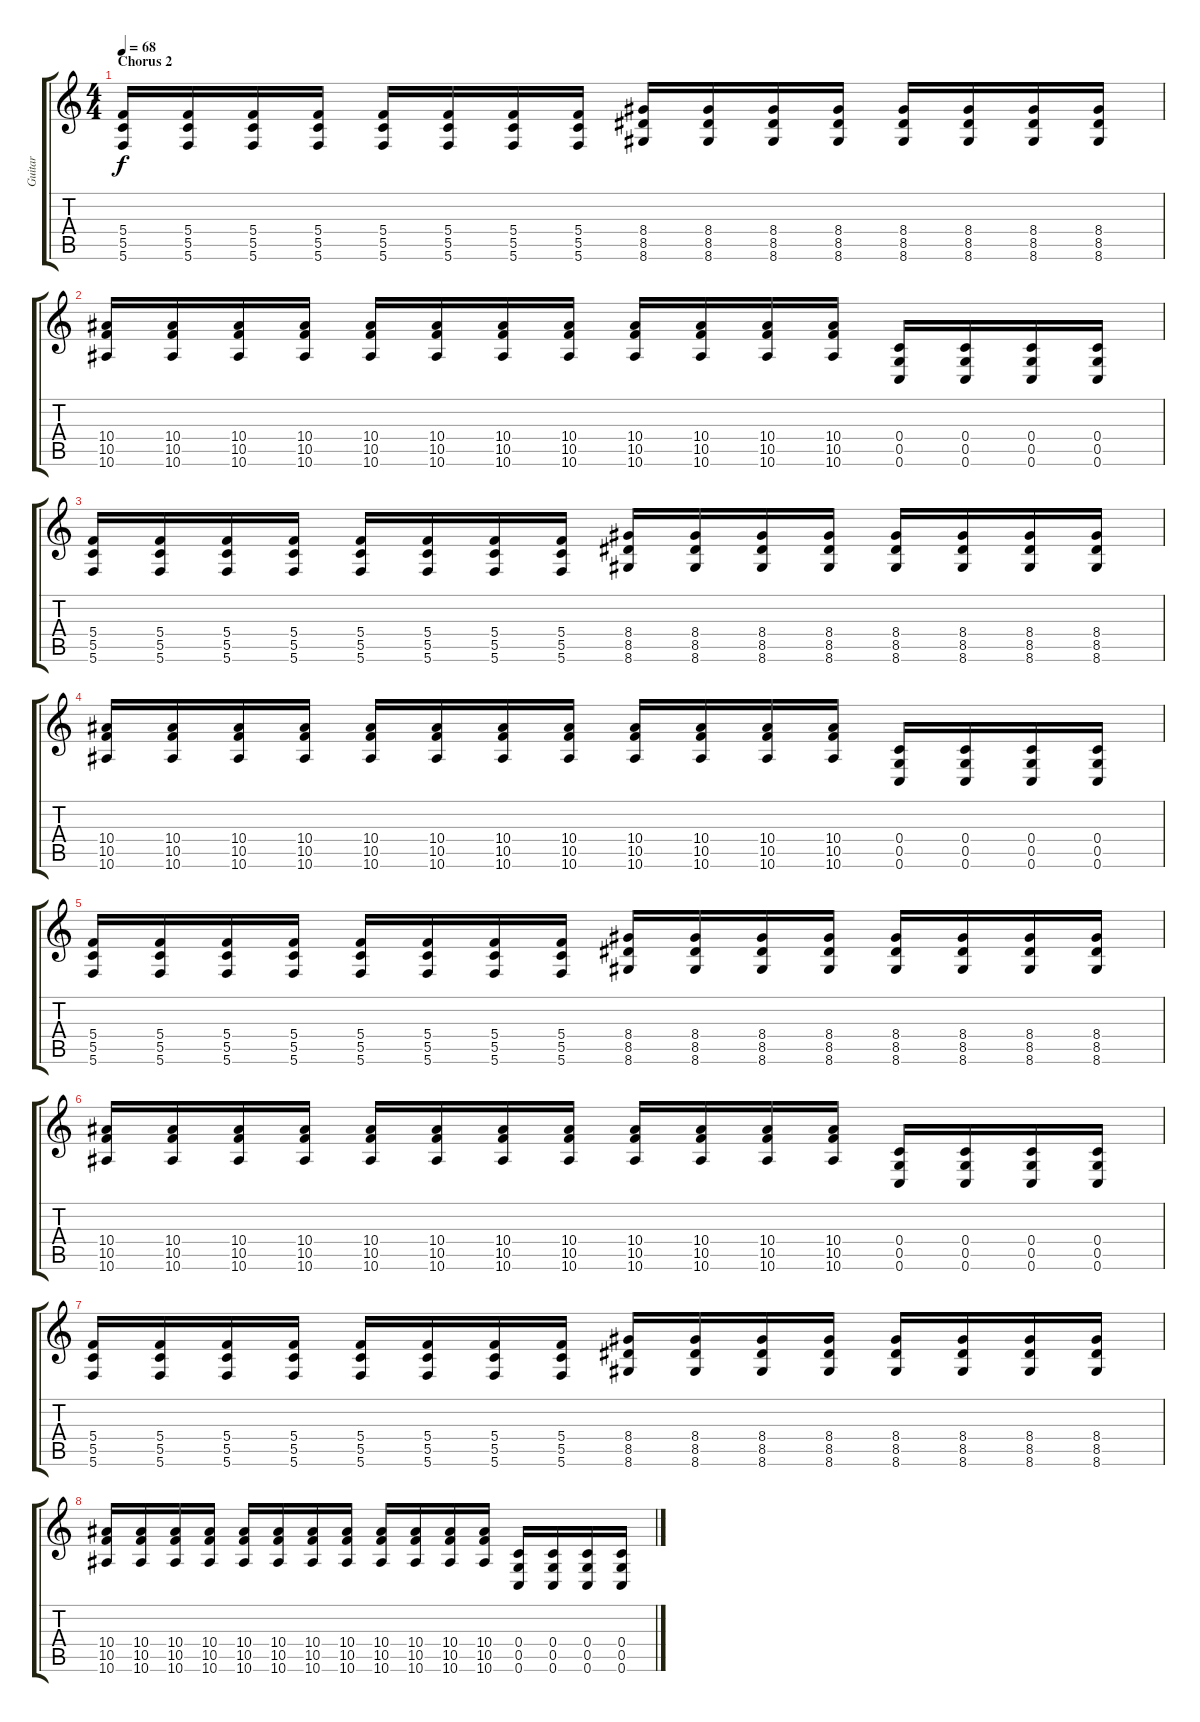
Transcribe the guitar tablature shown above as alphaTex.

\track ("Guitar" "Guitar") {instrument distortionguitar}
\staff {score tabs}
\tuning (D4 A3 F3 C3 G2 C2) {hide}
\ts (4 4)
\section ("" "Chorus 2")
\tempo 68
\clef g2
\ks c
(5.4 5.5 5.6).16{dy f} (5.4 5.5 5.6).16 (5.4 5.5 5.6).16 (5.4 5.5 5.6).16 (5.4 5.5 5.6).16 (5.4 5.5 5.6).16 (5.4 5.5 5.6).16 (5.4 5.5 5.6).16 (8.4 8.5 8.6).16 (8.4 8.5 8.6).16 (8.4 8.5 8.6).16 (8.4 8.5 8.6).16 (8.4 8.5 8.6).16 (8.4 8.5 8.6).16 (8.4 8.5 8.6).16 (8.4 8.5 8.6).16 |
(10.4 10.5 10.6).16 (10.4 10.5 10.6).16 (10.4 10.5 10.6).16 (10.4 10.5 10.6).16 (10.4 10.5 10.6).16 (10.4 10.5 10.6).16 (10.4 10.5 10.6).16 (10.4 10.5 10.6).16 (10.4 10.5 10.6).16 (10.4 10.5 10.6).16 (10.4 10.5 10.6).16 (10.4 10.5 10.6).16 (0.4 0.5 0.6).16 (0.4 0.5 0.6).16 (0.4 0.5 0.6).16 (0.4 0.5 0.6).16 |
(5.4 5.5 5.6).16 (5.4 5.5 5.6).16 (5.4 5.5 5.6).16 (5.4 5.5 5.6).16 (5.4 5.5 5.6).16 (5.4 5.5 5.6).16 (5.4 5.5 5.6).16 (5.4 5.5 5.6).16 (8.4 8.5 8.6).16 (8.4 8.5 8.6).16 (8.4 8.5 8.6).16 (8.4 8.5 8.6).16 (8.4 8.5 8.6).16 (8.4 8.5 8.6).16 (8.4 8.5 8.6).16 (8.4 8.5 8.6).16 |
(10.4 10.5 10.6).16 (10.4 10.5 10.6).16 (10.4 10.5 10.6).16 (10.4 10.5 10.6).16 (10.4 10.5 10.6).16 (10.4 10.5 10.6).16 (10.4 10.5 10.6).16 (10.4 10.5 10.6).16 (10.4 10.5 10.6).16 (10.4 10.5 10.6).16 (10.4 10.5 10.6).16 (10.4 10.5 10.6).16 (0.4 0.5 0.6).16 (0.4 0.5 0.6).16 (0.4 0.5 0.6).16 (0.4 0.5 0.6).16 |
(5.4 5.5 5.6).16 (5.4 5.5 5.6).16 (5.4 5.5 5.6).16 (5.4 5.5 5.6).16 (5.4 5.5 5.6).16 (5.4 5.5 5.6).16 (5.4 5.5 5.6).16 (5.4 5.5 5.6).16 (8.4 8.5 8.6).16 (8.4 8.5 8.6).16 (8.4 8.5 8.6).16 (8.4 8.5 8.6).16 (8.4 8.5 8.6).16 (8.4 8.5 8.6).16 (8.4 8.5 8.6).16 (8.4 8.5 8.6).16 |
(10.4 10.5 10.6).16 (10.4 10.5 10.6).16 (10.4 10.5 10.6).16 (10.4 10.5 10.6).16 (10.4 10.5 10.6).16 (10.4 10.5 10.6).16 (10.4 10.5 10.6).16 (10.4 10.5 10.6).16 (10.4 10.5 10.6).16 (10.4 10.5 10.6).16 (10.4 10.5 10.6).16 (10.4 10.5 10.6).16 (0.4 0.5 0.6).16 (0.4 0.5 0.6).16 (0.4 0.5 0.6).16 (0.4 0.5 0.6).16 |
(5.4 5.5 5.6).16 (5.4 5.5 5.6).16 (5.4 5.5 5.6).16 (5.4 5.5 5.6).16 (5.4 5.5 5.6).16 (5.4 5.5 5.6).16 (5.4 5.5 5.6).16 (5.4 5.5 5.6).16 (8.4 8.5 8.6).16 (8.4 8.5 8.6).16 (8.4 8.5 8.6).16 (8.4 8.5 8.6).16 (8.4 8.5 8.6).16 (8.4 8.5 8.6).16 (8.4 8.5 8.6).16 (8.4 8.5 8.6).16 |
(10.4 10.5 10.6).16 (10.4 10.5 10.6).16 (10.4 10.5 10.6).16 (10.4 10.5 10.6).16 (10.4 10.5 10.6).16 (10.4 10.5 10.6).16 (10.4 10.5 10.6).16 (10.4 10.5 10.6).16 (10.4 10.5 10.6).16 (10.4 10.5 10.6).16 (10.4 10.5 10.6).16 (10.4 10.5 10.6).16 (0.4 0.5 0.6).16 (0.4 0.5 0.6).16 (0.4 0.5 0.6).16 (0.4 0.5 0.6).16
